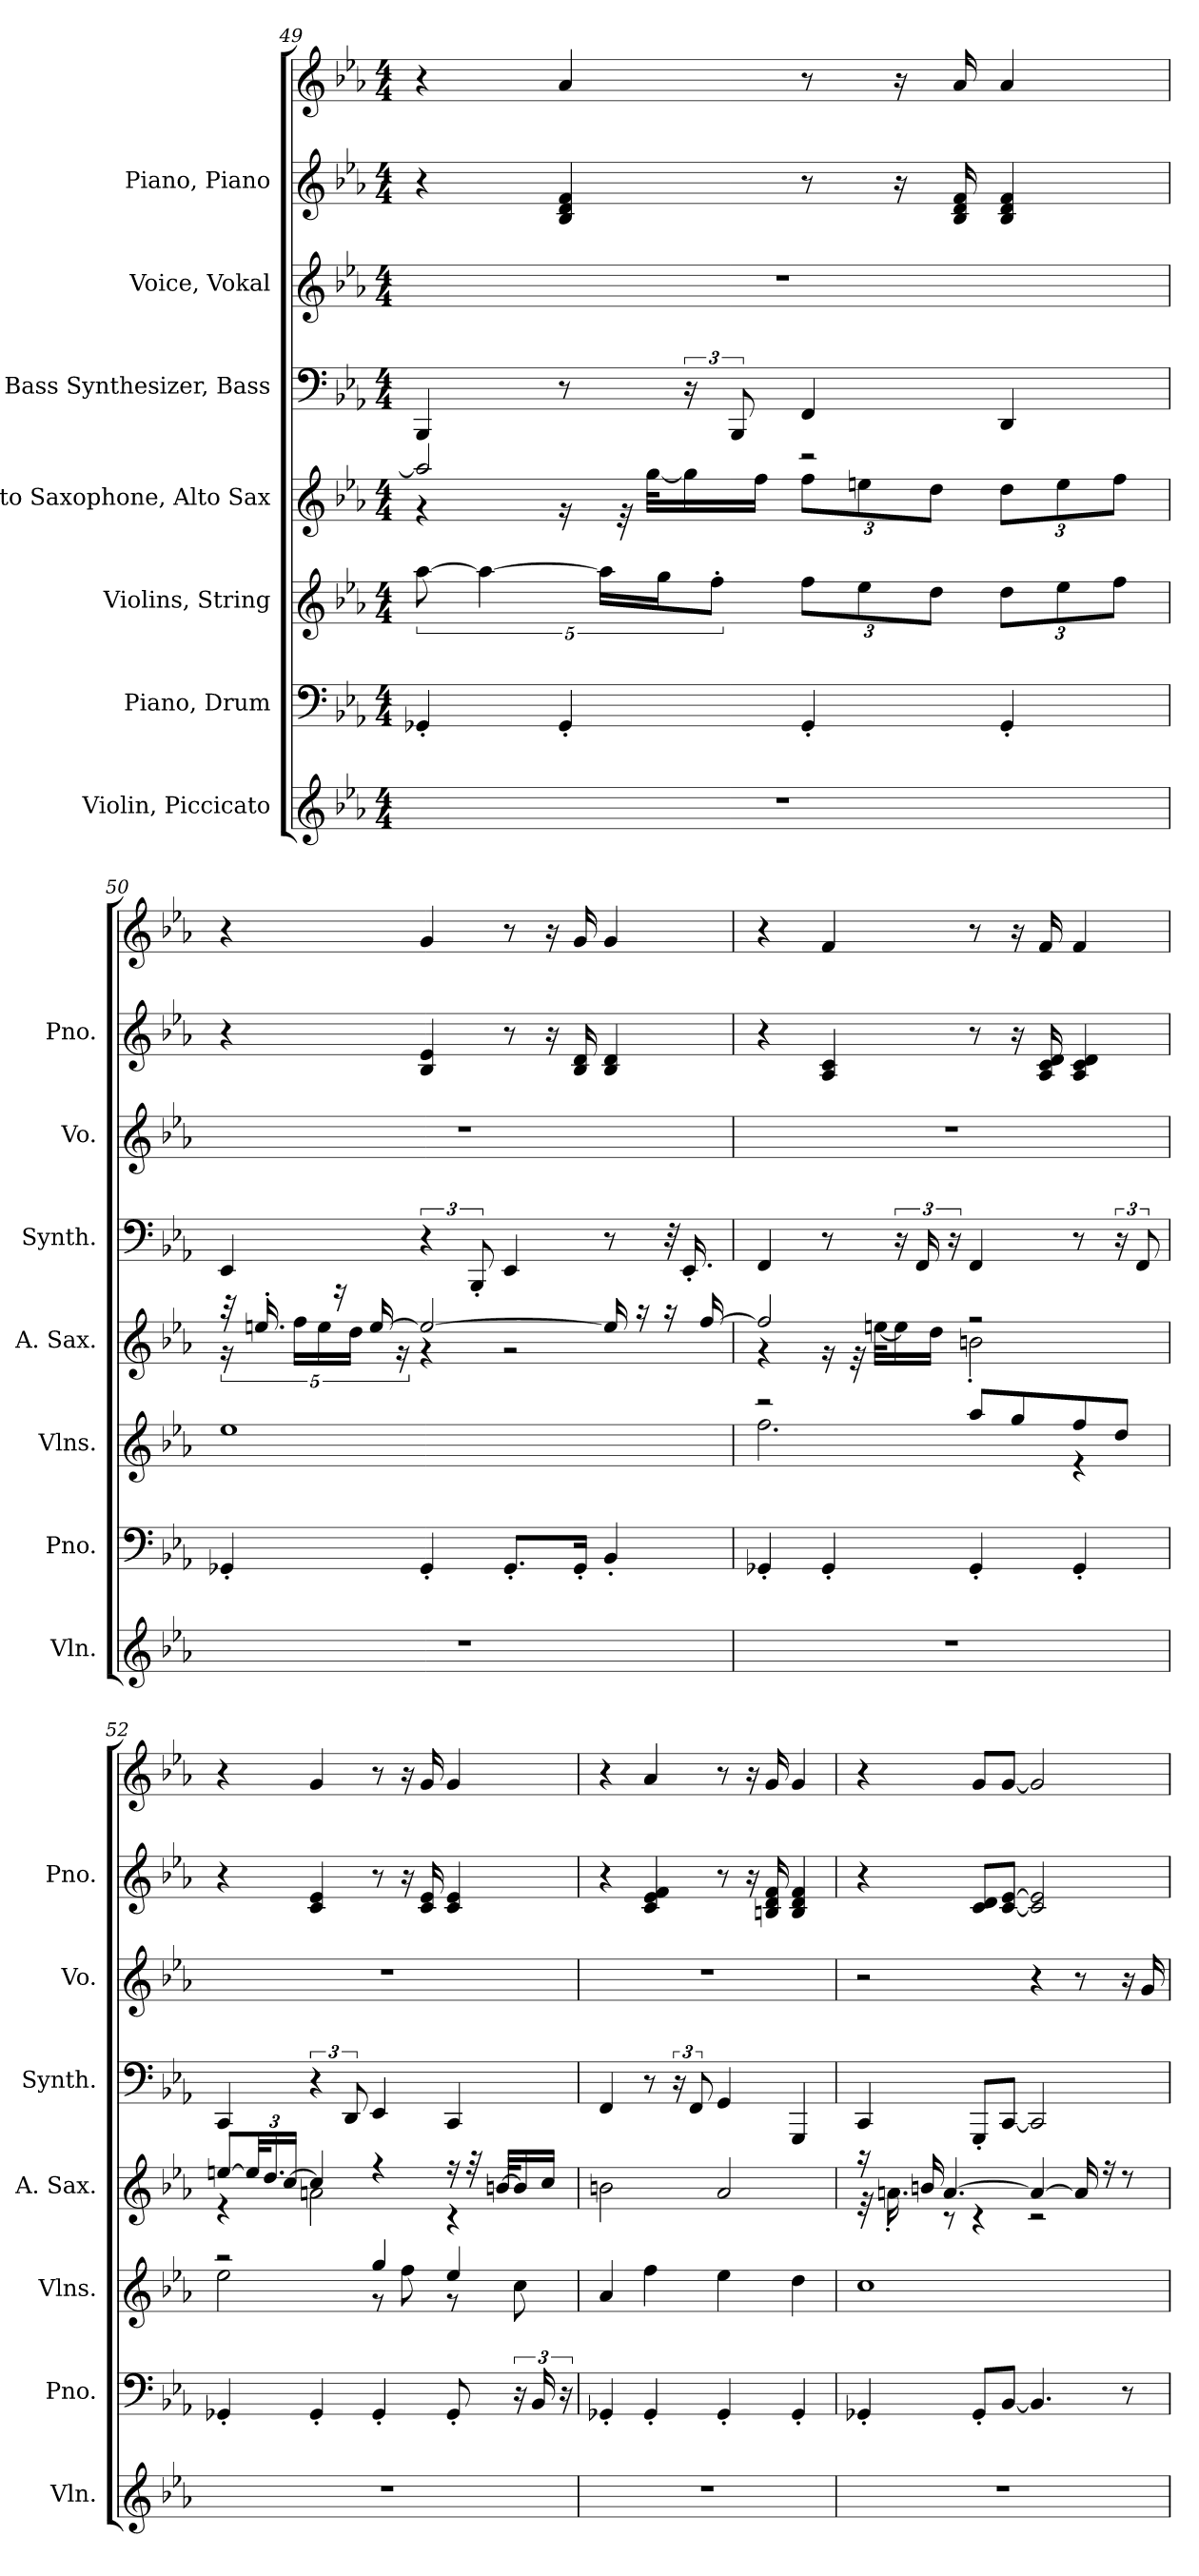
**kern	**kern	**kern	**kern	**kern	**kern	**kern	**kern
*part7	*part6	*part5	*part4	*part3	*part2	*part1	*part1
*staff8	*staff7	*staff6	*staff5	*staff4	*staff3	*staff2	*staff1
*I"Violin, Piccicato	*I"Piano, Drum	*I"Violins, String	*I"Alto Saxophone, Alto Sax	*I"Bass Synthesizer, Bass	*I"Voice, Vokal	*I"Piano, Piano	*
*I'Vln.	*I'Pno.	*I'Vlns.	*I'A. Sax.	*I'Synth.	*I'Vo.	*I'Pno.	*
!!LO:PB:g=z
*clefG2	*clefF4	*clefG2	*clefG2	*clefF4	*clefG2	*clefG2	*clefG2
*	*	*	*ITrd5c9	*	*	*	*
*k[b-e-a-]	*k[b-e-a-]	*k[b-e-a-]	*k[b-e-a-d-g-c-]	*k[b-e-a-]	*k[b-e-a-]	*k[b-e-a-]	*k[b-e-a-]
*M4/4	*M4/4	*M4/4	*M4/4	*M4/4	*M4/4	*M4/4	*M4/4
=49	=49	=49	=49	=49	=49	=49	=49
*	*	*	*^	*	*	*	*
1r	4GG-X'/	[10aa-\	2cc/]	4r	4BBB-/	1r	4r	4r
.	.	5aa-\_	.	.	.	.	.	.
.	4GG-'/	.	.	16r	8r	.	4B-/ 4d/ 4f/	4a-/
.	.	20aa-\LL]	.	.	.	.	.	.
.	.	.	.	32r	.	.	.	.
.	.	.	.	[32b-\KLL	.	.	.	.
.	.	20gg\J	.	.	.	.	.	.
.	.	.	.	16b-\]	24r	.	.	.
.	.	10ff'\J	.	.	.	.	.	.
.	.	.	.	.	12BBB-/	.	.	.
.	.	.	.	16a-\JJ	.	.	.	.
*	*	*Xbrackettup	*	*Xbrackettup	*	*	*	*
.	4GG-'/	12ff\L	2r	12a-\L	4FF/	.	8r	8r
.	.	12ee-\	.	12gn\	.	.	.	.
.	.	.	.	.	.	.	16r	16r
.	.	12dd\J	.	12f\J	.	.	.	.
.	.	.	.	.	.	.	16B-/ 16d/ 16f/	16a-/
.	4GG-'/	12dd\L	.	12f\L	4DD/	.	4B-/ 4d/ 4f/	4a-/
.	.	12ee-\	.	12g\	.	.	.	.
.	.	12ff\J	.	12a-\J	.	.	.	.
=50	=50	=50	=50	=50	=50	=50	=50	=50
*	*	*	*	*brackettup	*	*	*	*
1r	4GG-X'/	1ee-	32r	20r	4EE-/	1r	4r	4r
.	.	.	16.gn'/	.	.	.	.	.
.	.	.	.	20a-\LL	.	.	.	.
.	.	.	.	20g\	.	.	.	.
.	.	.	16r	.	.	.	.	.
.	.	.	.	20f\JJ	.	.	.	.
.	.	.	[16g/	.	.	.	.	.
.	.	.	.	20r	.	.	.	.
.	4GG-'/	.	2g/_	4r	6r	.	4B-/ 4e-/	4g/
.	.	.	.	.	12BBB-'/	.	.	.
.	8.GG-'/L	.	.	2r	4EE-/	.	8r	8r
.	.	.	.	.	.	.	16r	16r
.	16GG-'/Jk	.	.	.	.	.	16B-/ 16d/	16g/
.	4BB-'/	.	16g/]	.	8r	.	4B-/ 4d/	4g/
.	.	.	16r	.	.	.	.	.
.	.	.	16r	.	32r	.	.	.
.	.	.	.	.	16.EE-'/	.	.	.
.	.	.	[16a-/	.	.	.	.	.
!!LO:PB:g=z
=51	=51	=51	=51	=51	=51	=51	=51	=51
*	*	*^	*	*	*	*	*	*
1r	4GG-X'/	2r	2.ff\	2a-/]	4r	4FF/	1r	4r	4r
.	4GG-'/	.	.	.	16r	8r	.	4A-/ 4c/	4f/
.	.	.	.	.	32r	.	.	.	.
.	.	.	.	.	[32gn\KLL	.	.	.	.
.	.	.	.	.	16g\]	24r	.	.	.
.	.	.	.	.	.	24FF/	.	.	.
.	.	.	.	.	16f\JJ	.	.	.	.
.	.	.	.	.	.	24r	.	.	.
.	4GG-'/	8aa-/L	.	2r	2dn'\	4FF/	.	8r	8r
.	.	8gg/	.	.	.	.	.	16r	16r
.	.	.	.	.	.	.	.	16A-/ 16c/ 16d/	16f/
.	4GG-'/	8ff/	4r	.	.	8r	.	4A-/ 4c/ 4d/	4f/
.	.	8dd/J	.	.	.	24r	.	.	.
.	.	.	.	.	.	12FF/	.	.	.
=52	=52	=52	=52	=52	=52	=52	=52	=52	=52
1r	4GG-X'/	2r	2ee-\	[8gn/L	4r	4CC/	1r	4r	4r
*	*	*	*	*Xbrackettup	*	*	*	*	*
.	.	.	.	48g/KL]	.	.	.	.	.
.	.	.	.	24.f/	.	.	.	.	.
.	.	.	.	[24e-/JJ	.	.	.	.	.
.	4GG-'/	.	.	4e-/]	2cn\	6r	.	4c/ 4e-/	4g/
.	.	.	.	.	.	12DD/	.	.	.
.	4GG-'/	4gg/	8r	4r	.	4EE-/	.	8r	8r
.	.	.	8ff\	.	.	.	.	16r	16r
.	.	.	.	.	.	.	.	16c/ 16e-/	16g/
.	8GG-'/	4ee-/	8r	16r	4r	4CC/	.	4c/ 4e-/	4g/
.	.	.	.	32r	.	.	.	.	.
.	.	.	.	[32dn/KLL	.	.	.	.	.
.	24r	.	8cc\	16d/]	.	.	.	.	.
.	24BB-/	.	.	.	.	.	.	.	.
.	.	.	.	16e-/JJ	.	.	.	.	.
.	24r	.	.	.	.	.	.	.	.
*	*	*v	*v	*	*	*	*	*	*
*	*	*	*v	*v	*	*	*	*
!!LO:PB:g=z
=53	=53	=53	=53	=53	=53	=53	=53
1r	4GG-X'/	4a-/	2dn\	4FF/	1r	4r	4r
.	4GG-'/	4ff\	.	8r	.	4c/ 4e-/ 4f/	4a-/
.	.	.	.	24r	.	.	.
.	.	.	.	12FF/	.	.	.
.	4GG-'/	4ee-\	2c-/	4GG/	.	8r	8r
.	.	.	.	.	.	16r	16r
.	.	.	.	.	.	16Bn/ 16d/ 16f/	16g/
.	4GG-'/	4dd\	.	4GGG/	.	4B/ 4d/ 4f/	4g/
=54	=54	=54	=54	=54	=54	=54	=54
*	*	*	*^	*	*	*	*
1r	4GG-X'/	1cc	16r	32r	4CC/	2r	4r	4r
.	.	.	.	16.cn'\	.	.	.	.
.	.	.	16dn/	.	.	.	.	.
.	.	.	[4.c/	8r	.	.	.	.
.	8GG-'/L	.	.	4r	8GGG'/L	.	8c/ 8d/L	8g/L
.	[8BB-/J	.	.	.	[8CC/J	.	[8c/ [8e-/J	[8g/J
.	4.BB-/]	.	4c/_	2r	2CC/]	4r	2c/] 2e-/]	2g/]
.	.	.	16c/]	.	.	8r	.	.
.	.	.	16r	.	.	.	.	.
.	8r	.	8r	.	.	16r	.	.
.	.	.	.	.	.	16g/	.	.
*	*	*	*v	*v	*	*	*	*
=	=	=	=	=	=	=	=
*-	*-	*-	*-	*-	*-	*-	*-
